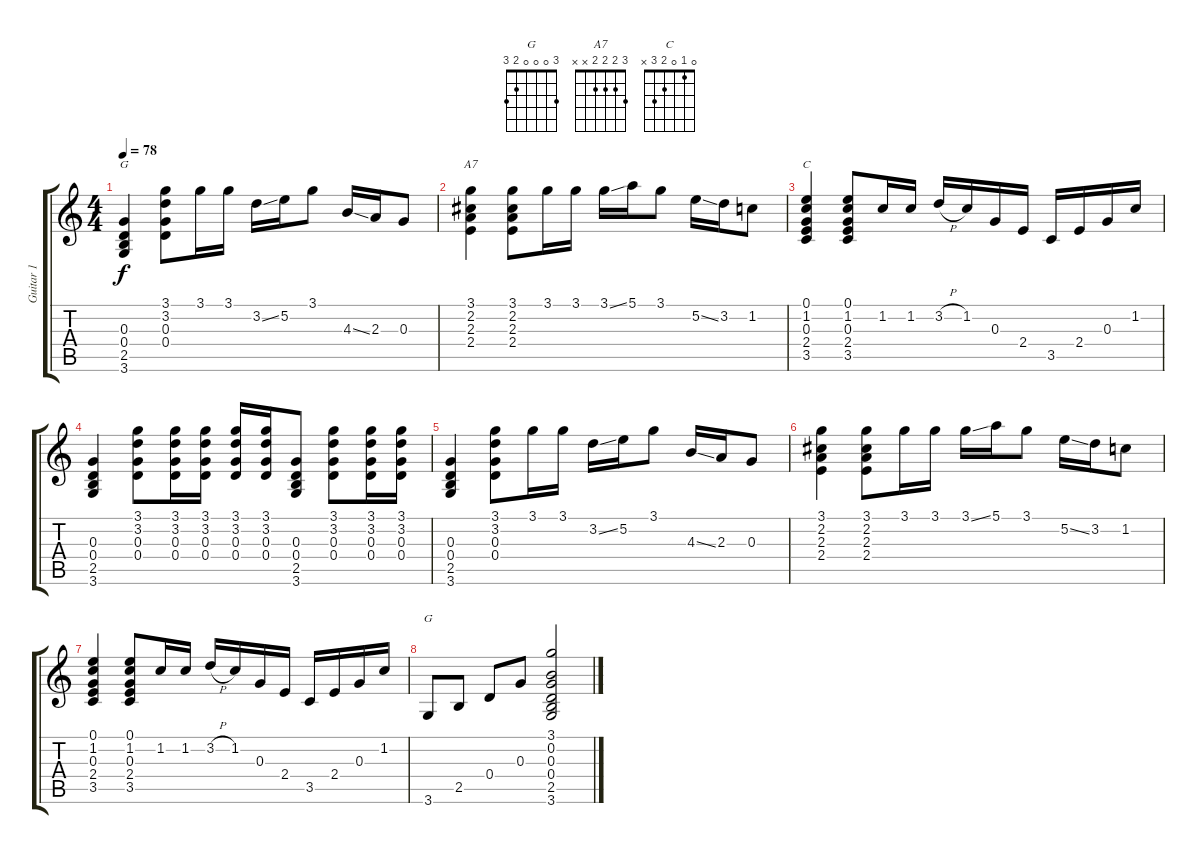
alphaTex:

\track ("Guitar 1" "Guitar 1") {instrument acousticguitarsteel}
\staff {score tabs}
\tuning (E4 B3 G3 D3 A2 E2) {hide}
\chord ("G" 3 3 0 0 2 3)
\chord ("A7" 3 2 2 2 x x)
\chord ("C" 0 1 0 2 3 x)
\chord ("G" 3 0 0 0 2 3)
\ts (4 4)
\tempo 78
\clef g2
\ks c
(0.3 0.4 2.5 3.6).4{ch "G" dy f} (3.1 3.2 0.3 0.4).8 3.1.16 3.1.16 3.2{ss}.16 5.2.16 3.1.8 4.3{ss}.16 2.3.16 0.3.8 |
(3.1 2.2 2.3 2.4).4{ch "A7"} (3.1 2.2 2.3 2.4).8 3.1.16 3.1.16 3.1{ss}.16 5.1.16 3.1.8 5.2{ss}.16 3.2.16 1.2.8 |
(0.1 1.2 0.3 2.4 3.5).4{ch "C"} (0.1 1.2 0.3 2.4 3.5).8 1.2.16 1.2.16 3.2{h}.16 1.2.16 0.3.16 2.4.16 3.5.16 2.4.16 0.3.16 1.2.16 |
(0.3 0.4 2.5 3.6).4 (3.1 3.2 0.3 0.4).8 (3.1 3.2 0.3 0.4).16 (3.1 3.2 0.3 0.4).16 (3.1 3.2 0.3 0.4).16 (3.1 3.2 0.3 0.4).16 (0.3 0.4 2.5 3.6).8 (3.1 3.2 0.3 0.4).8 (3.1 3.2 0.3 0.4).16 (3.1 3.2 0.3 0.4).16 |
(0.3 0.4 2.5 3.6).4 (3.1 3.2 0.3 0.4).8 3.1.16 3.1.16 3.2{ss}.16 5.2.16 3.1.8 4.3{ss}.16 2.3.16 0.3.8 |
(3.1 2.2 2.3 2.4).4 (3.1 2.2 2.3 2.4).8 3.1.16 3.1.16 3.1{ss}.16 5.1.16 3.1.8 5.2{ss}.16 3.2.16 1.2.8 |
(0.1 1.2 0.3 2.4 3.5).4 (0.1 1.2 0.3 2.4 3.5).8 1.2.16 1.2.16 3.2{h}.16 1.2.16 0.3.16 2.4.16 3.5.16 2.4.16 0.3.16 1.2.16 |
3.6.8{ch "G"} 2.5.8 0.4.8 0.3.8 (3.1 0.2 0.3 0.4 2.5 3.6).2
